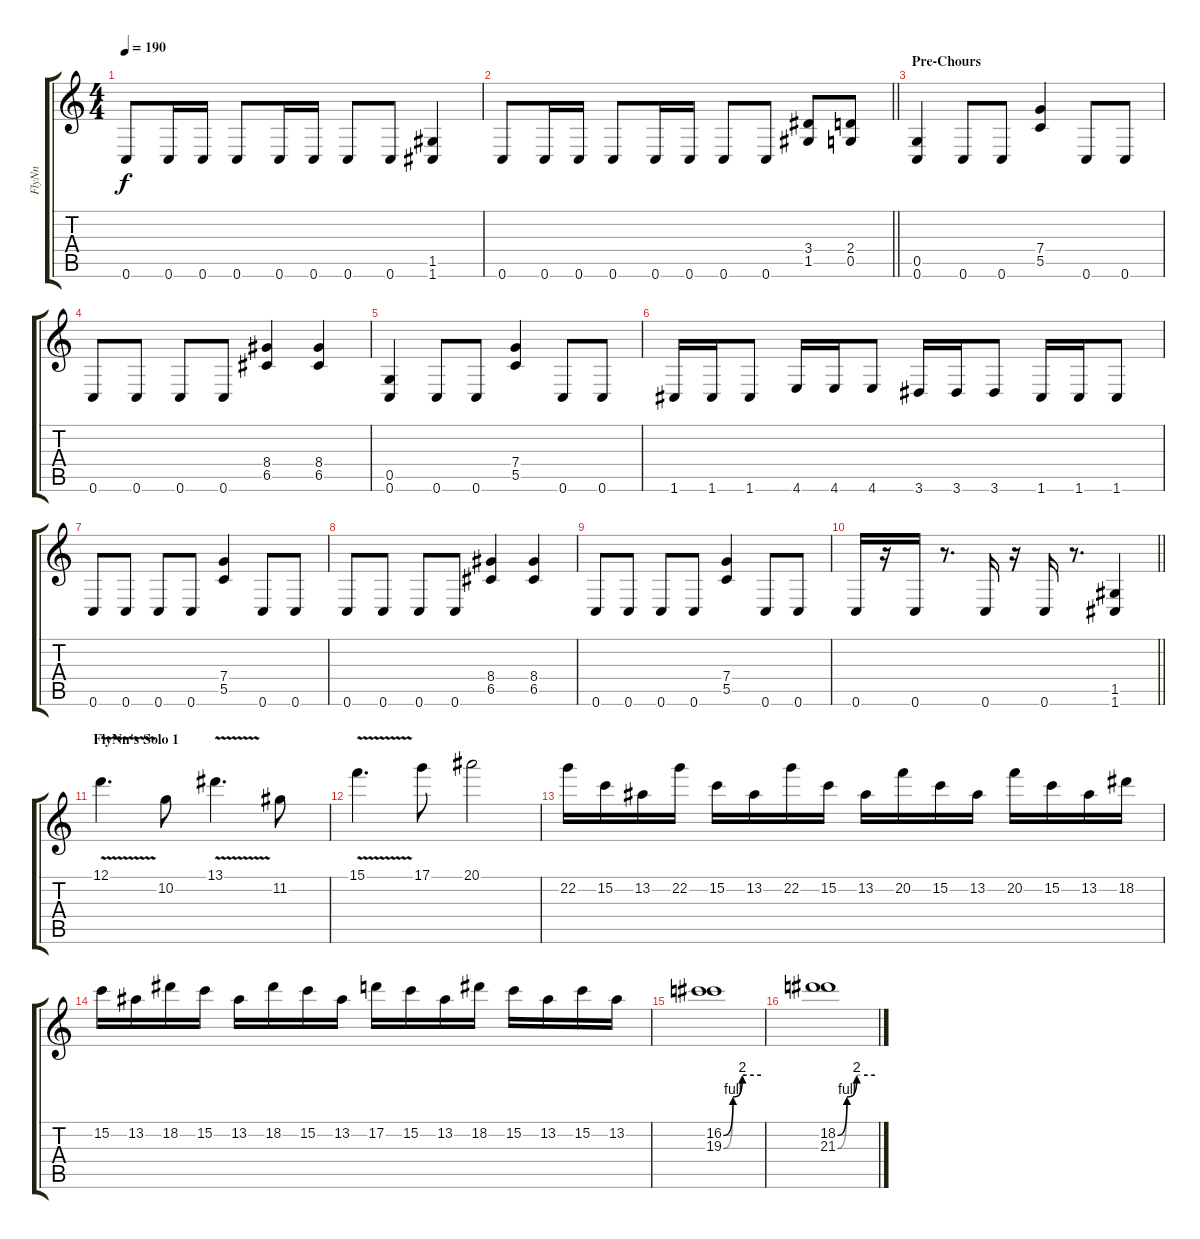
\track ("FlyNn" "FlyNn") {instrument distortionguitar}
\staff {score tabs}
\tuning (D4 A3 F3 C3 G2 C2) {hide}
\ts (4 4)
\tempo 190
\clef g2
\ks c
0.6.8{dy f} 0.6.16 0.6.16 0.6.8 0.6.16 0.6.16 0.6.8 0.6.8 (1.5 1.6).4 |
\barLineRight lightlight
0.6.8 0.6.16 0.6.16 0.6.8 0.6.16 0.6.16 0.6.8 0.6.8 (3.4 1.5).8 (2.4 0.5).8 |
\section ("" "Pre-Chours")
(0.5 0.6).4 0.6.8 0.6.8 (7.4 5.5).4 0.6.8 0.6.8 |
0.6.8 0.6.8 0.6.8 0.6.8 (8.4 6.5).4 (8.4 6.5).4 |
(0.5 0.6).4 0.6.8 0.6.8 (7.4 5.5).4 0.6.8 0.6.8 |
1.6.16 1.6.16 1.6.8 4.6.16 4.6.16 4.6.8 3.6.16 3.6.16 3.6.8 1.6.16 1.6.16 1.6.8 |
0.6.8 0.6.8 0.6.8 0.6.8 (7.4 5.5).4 0.6.8 0.6.8 |
0.6.8 0.6.8 0.6.8 0.6.8 (8.4 6.5).4 (8.4 6.5).4 |
0.6.8 0.6.8 0.6.8 0.6.8 (7.4 5.5).4 0.6.8 0.6.8 |
\barLineRight lightlight
0.6.16 r.16 0.6.16 r.8{d} 0.6.16 r.16 0.6.16 r.8{d} (1.5 1.6).4 |
\section ("" "FlyNn's Solo 1")
12.1{v}.4{d} 10.2.8 13.1{v}.4{d} 11.2.8 |
15.1{v}.4{d} 17.1.8 20.1.2 |
22.2.16 15.2.16 13.2.16 22.2.16 15.2.16 13.2.16 22.2.16 15.2.16 13.2.16 20.2.16 15.2.16 13.2.16 20.2.16 15.2.16 13.2.16 18.2.16 |
15.2.16 13.2.16 18.2.16 15.2.16 13.2.16 18.2.16 15.2.16 13.2.16 17.2.16 15.2.16 13.2.16 18.2.16 15.2.16 13.2.16 15.2.16 13.2.16 |
(16.2{be (custom 0 0 15 4 30 8 60 8)} 19.3{be (custom 0 0 15 4 30 8 60 8)}).1 |
(18.2{be (custom 0 0 15 4 31 8 60 8)} 21.3{be (custom 0 0 15 4 30 8 60 8)}).1
